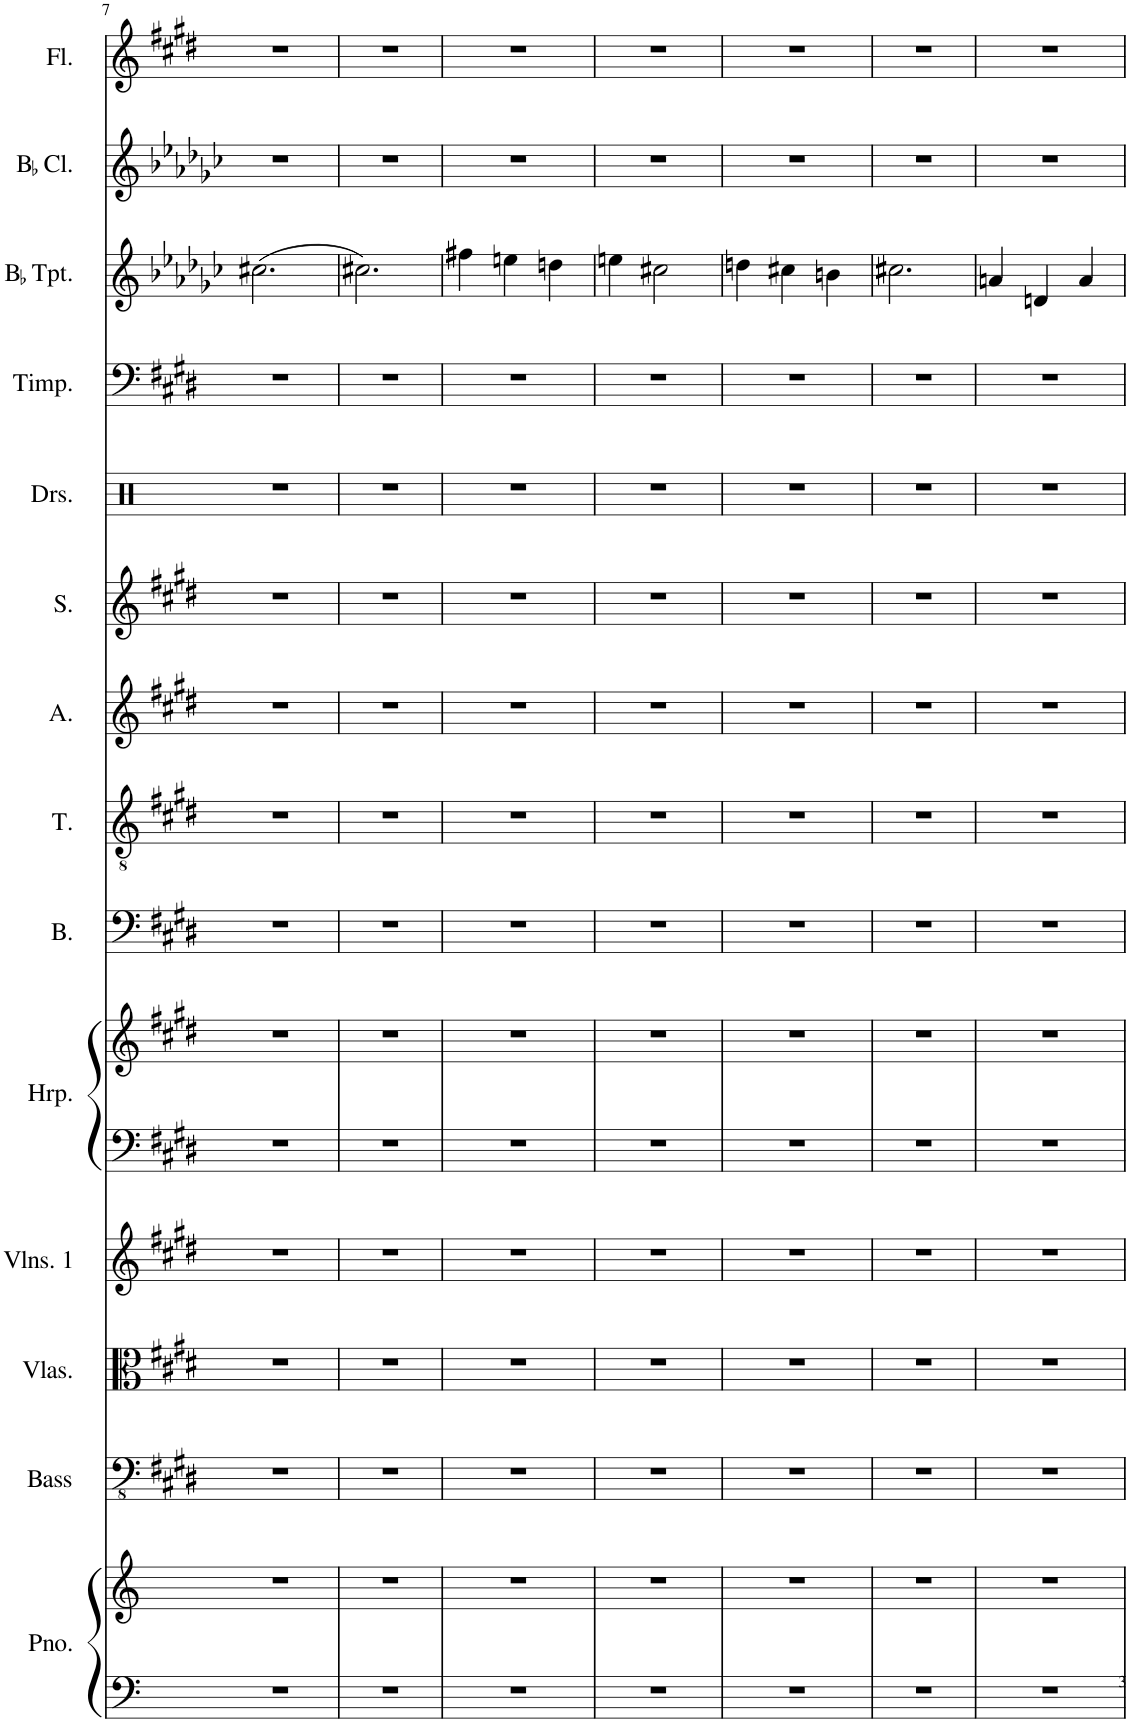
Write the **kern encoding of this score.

**kern	**kern	**kern	**kern	**kern	**kern	**kern	**kern	**kern	**kern	**kern	**kern	**kern	**kern	**kern	**kern
*part14	*part14	*part13	*part12	*part11	*part10	*part10	*part9	*part8	*part7	*part6	*part5	*part4	*part3	*part2	*part1
*staff16	*staff15	*staff14	*staff13	*staff12	*staff11	*staff10	*staff9	*staff8	*staff7	*staff6	*staff5	*staff4	*staff3	*staff2	*staff1
*I"Piano	*	*I"Acoustic Bass	*I"Violas	*I"Violins 1	*I"Harp	*	*I"Bass	*I"Tenor	*I"Alto	*I"Soprano	*I"Drumset	*I"Timpani	*I"BaccidentalFlat Trumpet	*I"BaccidentalFlat Clarinet	*I"Flute
*I'Pno.	*	*I'Bass	*I'Vlas.	*I'Vlns. 1	*I'Hrp.	*	*I'B.	*I'T.	*I'A.	*I'S.	*I'Drs.	*I'Timp.	*I'BaccidentalFlat Tpt.	*I'BaccidentalFlat Cl.	*I'Fl.
!!LO:PB:g=z
*clefF4	*clefG2	*clefFv4	*clefC3	*clefG2	*clefF4	*clefG2	*clefF4	*clefGv2	*clefG2	*clefG2	*clefX	*clefF4	*clefG2	*clefG2	*clefG2
*	*	*	*	*	*	*	*	*	*	*	*	*	*Trd1c2	*Trd1c2	*
*k[]	*k[]	*k[f#c#g#d#]	*k[f#c#g#d#]	*k[f#c#g#d#]	*k[f#c#g#d#]	*k[f#c#g#d#]	*k[f#c#g#d#]	*k[f#c#g#d#]	*k[f#c#g#d#]	*k[f#c#g#d#]	*k[]	*k[f#c#g#d#]	*k[b-e-a-d-g-c-]	*k[b-e-a-d-g-c-]	*k[f#c#g#d#]
*M3/4	*M3/4	*M3/4	*M3/4	*M3/4	*M3/4	*M3/4	*M3/4	*M3/4	*M3/4	*M3/4	*M3/4	*M3/4	*M3/4	*M3/4	*M3/4
=7	=7	=7	=7	=7	=7	=7	=7	=7	=7	=7	=7	=7	=7	=7	=7
2.r	2.r	2.r	2.r	2.r	2.r	2.r	2.r	2.r	2.r	2.r	2.r	2.r	(2.cc#X\	2.r	2.r
=8	=8	=8	=8	=8	=8	=8	=8	=8	=8	=8	=8	=8	=8	=8	=8
2.r	2.r	2.r	2.r	2.r	2.r	2.r	2.r	2.r	2.r	2.r	2.r	2.r	2.cc#X\)	2.r	2.r
=9	=9	=9	=9	=9	=9	=9	=9	=9	=9	=9	=9	=9	=9	=9	=9
2.r	2.r	2.r	2.r	2.r	2.r	2.r	2.r	2.r	2.r	2.r	2.r	2.r	4ff#X\	2.r	2.r
.	.	.	.	.	.	.	.	.	.	.	.	.	4een\	.	.
.	.	.	.	.	.	.	.	.	.	.	.	.	4ddn\	.	.
=10	=10	=10	=10	=10	=10	=10	=10	=10	=10	=10	=10	=10	=10	=10	=10
2.r	2.r	2.r	2.r	2.r	2.r	2.r	2.r	2.r	2.r	2.r	2.r	2.r	4een\	2.r	2.r
.	.	.	.	.	.	.	.	.	.	.	.	.	2cc#X\	.	.
=11	=11	=11	=11	=11	=11	=11	=11	=11	=11	=11	=11	=11	=11	=11	=11
2.r	2.r	2.r	2.r	2.r	2.r	2.r	2.r	2.r	2.r	2.r	2.r	2.r	4ddn\	2.r	2.r
.	.	.	.	.	.	.	.	.	.	.	.	.	4cc#X\	.	.
.	.	.	.	.	.	.	.	.	.	.	.	.	4bn\	.	.
=12	=12	=12	=12	=12	=12	=12	=12	=12	=12	=12	=12	=12	=12	=12	=12
2.r	2.r	2.r	2.r	2.r	2.r	2.r	2.r	2.r	2.r	2.r	2.r	2.r	2.cc#X\	2.r	2.r
=13	=13	=13	=13	=13	=13	=13	=13	=13	=13	=13	=13	=13	=13	=13	=13
2.r	2.r	2.r	2.r	2.r	2.r	2.r	2.r	2.r	2.r	2.r	2.r	2.r	4an/	2.r	2.r
.	.	.	.	.	.	.	.	.	.	.	.	.	4dn/	.	.
.	.	.	.	.	.	.	.	.	.	.	.	.	4a/	.	.
=	=	=	=	=	=	=	=	=	=	=	=	=	=	=	=
*-	*-	*-	*-	*-	*-	*-	*-	*-	*-	*-	*-	*-	*-	*-	*-
